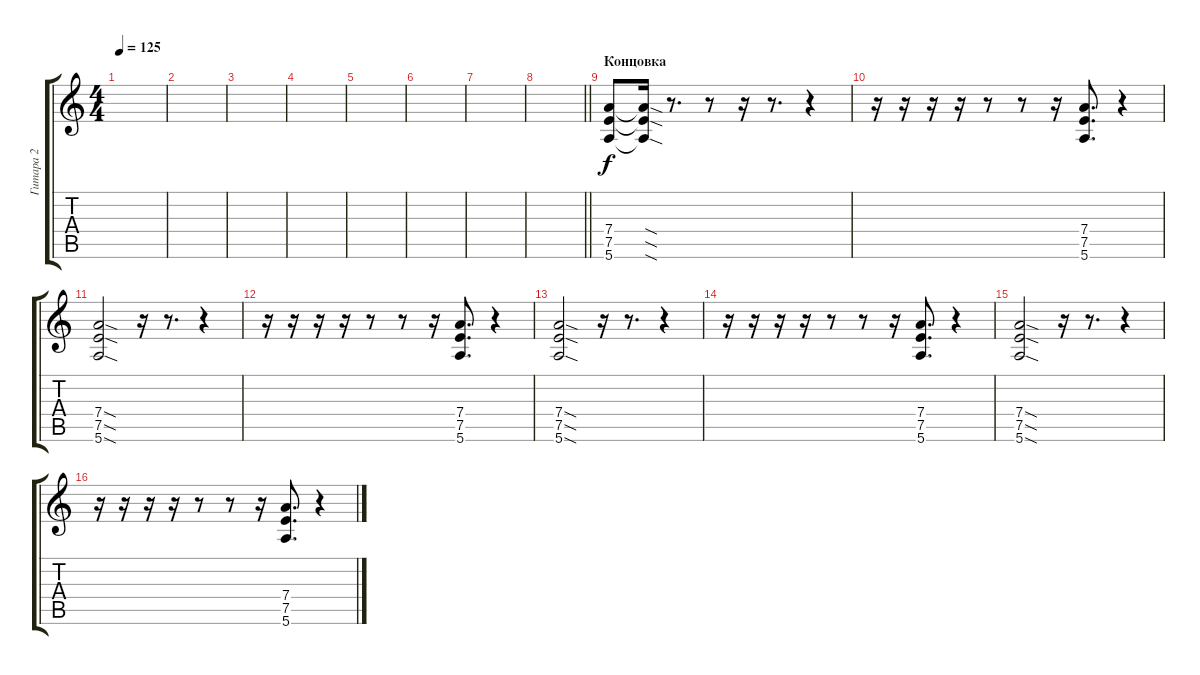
\track ("Гитара 2" "Гитара 2") {instrument distortionguitar}
\staff {score tabs}
\tuning (E4 B3 G3 D3 A2 E2) {hide}
\ts (4 4)
\tempo 125
\clef g2
\ks c
|
|
|
|
|
|
|
\barLineRight lightlight
|
\section ("" "Концовка")
(7.4 7.5 5.6).8 (7.4{sod t} 7.5{sod t} 5.6{sod t}).16 r.8{d} r.8 r.16 r.8{d} r.4 |
r.16 r.16 r.16 r.16 r.8 r.8 r.16 (7.4 7.5 5.6).8{d} r.4 |
(7.4{sod} 7.5{sod} 5.6{sod}).2 r.16 r.8{d} r.4 |
r.16 r.16 r.16 r.16 r.8 r.8 r.16 (7.4 7.5 5.6).8{d} r.4 |
(7.4{sod} 7.5{sod} 5.6{sod}).2 r.16 r.8{d} r.4 |
r.16 r.16 r.16 r.16 r.8 r.8 r.16 (7.4 7.5 5.6).8{d} r.4 |
(7.4{sod} 7.5{sod} 5.6{sod}).2 r.16 r.8{d} r.4 |
r.16 r.16 r.16 r.16 r.8 r.8 r.16 (7.4 7.5 5.6).8{d} r.4
